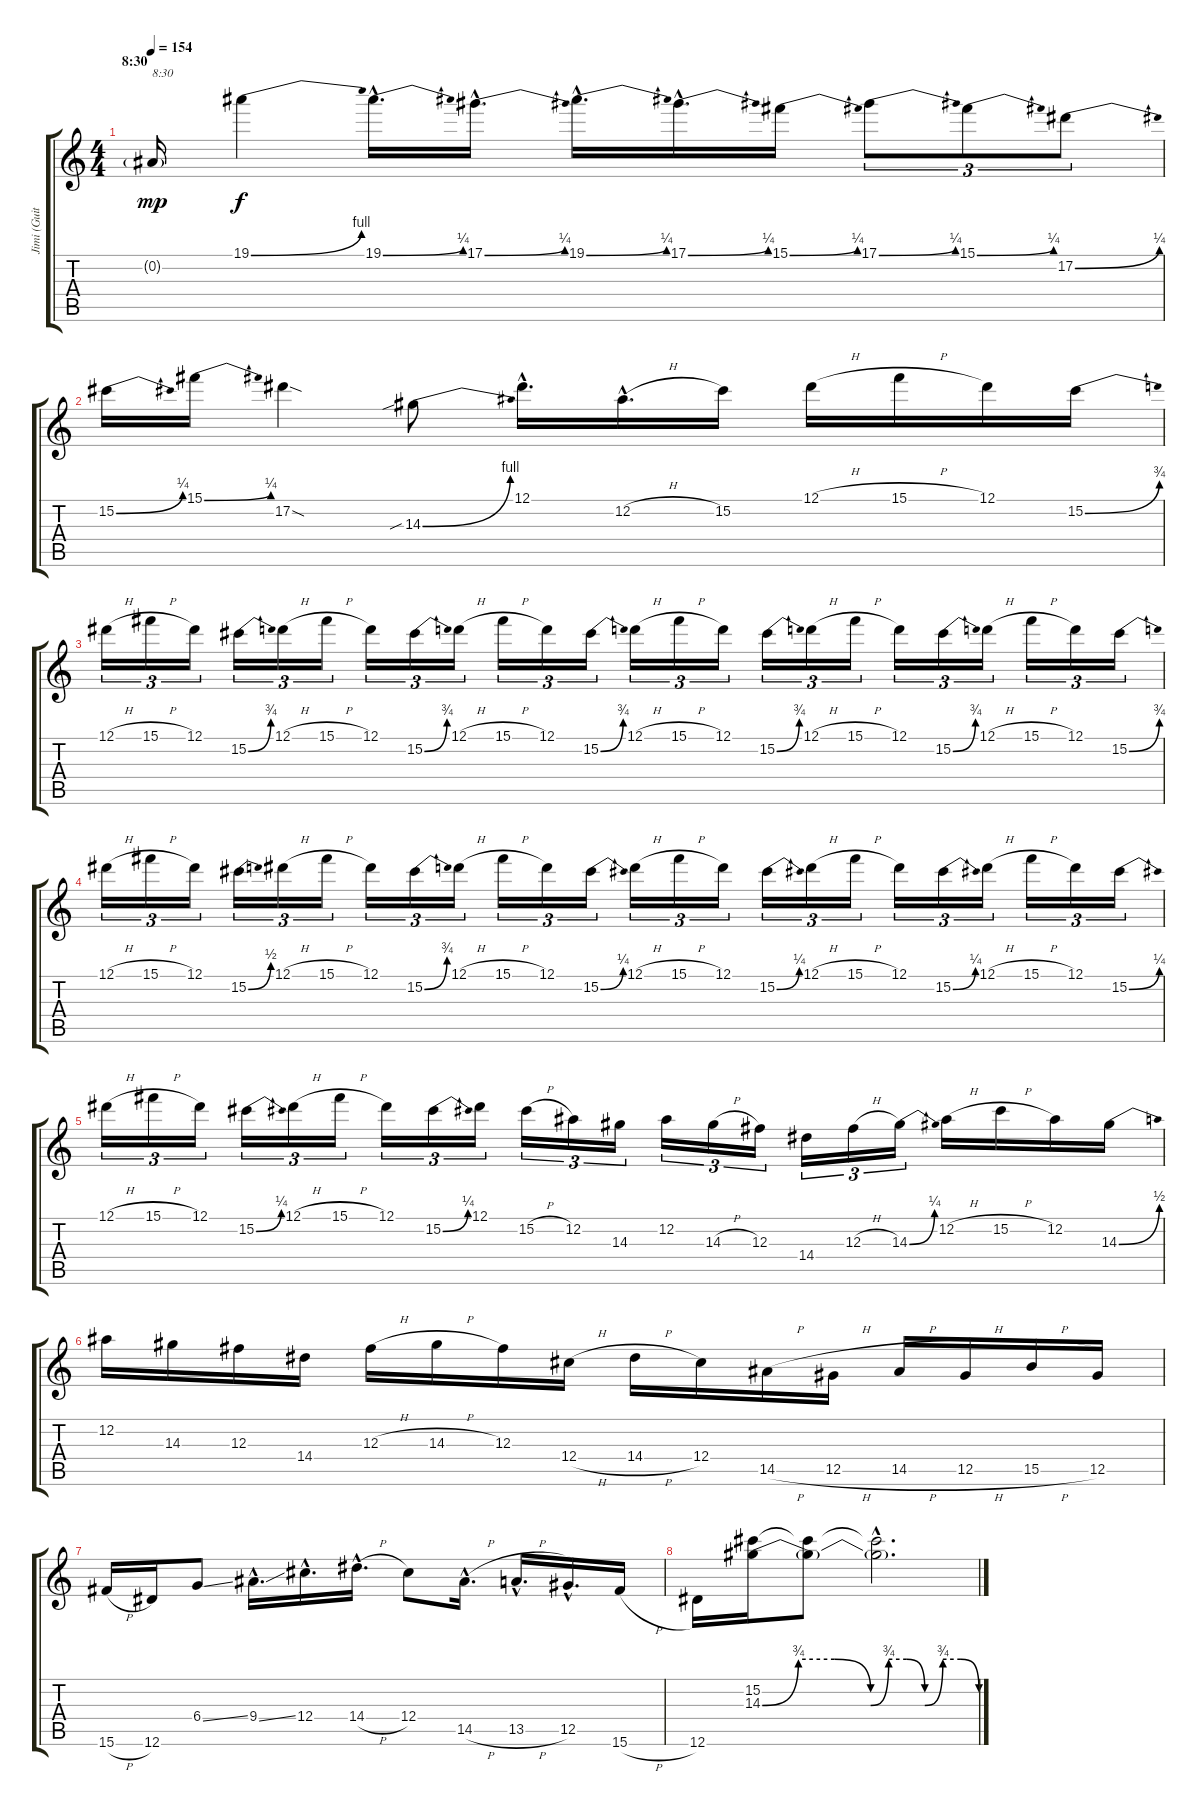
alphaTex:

\track ("Jimi (Guitar)" "Jimi (Guit") {instrument overdrivenguitar}
\staff {score tabs}
\tuning (Eb4 Bb3 Gb3 Db3 Ab2 Eb2) {hide}
\ts (4 4)
\section ("" "8:30")
\tempo 154
\clef g2
\ks c
0.2{g}.16{txt "8:30" dy mp} 19.1{be (bend 0 0 60 4)}.4{dy f} 19.1{be (bend 0 0 60 1) hac}.16{d} 17.1{be (bend 0 0 60 1) hac}.16{d} 19.1{be (bend 0 0 60 1) hac}.16{d} 17.1{be (bend 0 0 60 1) hac}.16{d} 15.1{be (bend 0 0 60 1)}.16 17.1{be (bend 0 0 60 1)}.8{tu (3 2)} 15.1{be (bend 0 0 60 1)}.8{tu (3 2)} 17.2{be (bend 0 0 60 1)}.8{tu (3 2)} |
15.2{be (bend 0 0 60 1)}.16 15.1{be (bend 0 0 60 1)}.16 17.2{sod}.4 14.3{be (bend 0 0 60 4) sib}.8 12.1{hac}.16{d} 12.2{h hac}.16{d} 15.2.16 12.1{h}.16 15.1{h}.16 12.1.16 15.2{be (bend 0 0 60 3)}.16 |
12.1{h}.16{tu (3 2)} 15.1{h}.16{tu (3 2)} 12.1.16{tu (3 2)} 15.2{be (bend 0 0 60 3)}.16{tu (3 2)} 12.1{h}.16{tu (3 2)} 15.1{h}.16{tu (3 2)} 12.1.16{tu (3 2)} 15.2{be (bend 0 0 60 3)}.16{tu (3 2)} 12.1{h}.16{tu (3 2)} 15.1{h}.16{tu (3 2)} 12.1.16{tu (3 2)} 15.2{be (bend 0 0 60 3)}.16{tu (3 2)} 12.1{h}.16{tu (3 2)} 15.1{h}.16{tu (3 2)} 12.1.16{tu (3 2)} 15.2{be (bend 0 0 60 3)}.16{tu (3 2)} 12.1{h}.16{tu (3 2)} 15.1{h}.16{tu (3 2)} 12.1.16{tu (3 2)} 15.2{be (bend 0 0 60 3)}.16{tu (3 2)} 12.1{h}.16{tu (3 2)} 15.1{h}.16{tu (3 2)} 12.1.16{tu (3 2)} 15.2{be (bend 0 0 60 3)}.16{tu (3 2)} |
12.1{h}.16{tu (3 2)} 15.1{h}.16{tu (3 2)} 12.1.16{tu (3 2)} 15.2{be (bend 0 0 60 2)}.16{tu (3 2)} 12.1{h}.16{tu (3 2)} 15.1{h}.16{tu (3 2)} 12.1.16{tu (3 2)} 15.2{be (bend 0 0 60 3)}.16{tu (3 2)} 12.1{h}.16{tu (3 2)} 15.1{h}.16{tu (3 2)} 12.1.16{tu (3 2)} 15.2{be (bend 0 0 60 1)}.16{tu (3 2)} 12.1{h}.16{tu (3 2)} 15.1{h}.16{tu (3 2)} 12.1.16{tu (3 2)} 15.2{be (bend 0 0 60 1)}.16{tu (3 2)} 12.1{h}.16{tu (3 2)} 15.1{h}.16{tu (3 2)} 12.1.16{tu (3 2)} 15.2{be (bend 0 0 60 1)}.16{tu (3 2)} 12.1{h}.16{tu (3 2)} 15.1{h}.16{tu (3 2)} 12.1.16{tu (3 2)} 15.2{be (bend 0 0 60 1)}.16{tu (3 2)} |
12.1{h}.16{tu (3 2)} 15.1{h}.16{tu (3 2)} 12.1.16{tu (3 2)} 15.2{be (bend 0 0 60 1)}.16{tu (3 2)} 12.1{h}.16{tu (3 2)} 15.1{h}.16{tu (3 2)} 12.1.16{tu (3 2)} 15.2{be (bend 0 0 60 1)}.16{tu (3 2)} 12.1.16{tu (3 2)} 15.2{h}.16{tu (3 2)} 12.2.16{tu (3 2)} 14.3.16{tu (3 2)} 12.2.16{tu (3 2)} 14.3{h}.16{tu (3 2)} 12.3.16{tu (3 2)} 14.4.16{tu (3 2)} 12.3{h}.16{tu (3 2)} 14.3{be (bend 0 0 60 1)}.16{tu (3 2)} 12.2{h}.16 15.2{h}.16 12.2.16 14.3{be (bend 0 0 60 2)}.16 |
12.2.16 14.3.16 12.3.16 14.4.16 12.3{h}.16 14.3{h}.16 12.3.16 12.4{h}.16 14.4{h}.16 12.4.16 14.5{h}.16 12.5{h}.16 14.5{h}.16 12.5{h}.16 15.5{h}.16 12.5.16 |
15.6{h}.16 12.6.16 6.4{ss}.8 9.4{ss hac}.16{d} 12.4{hac}.16{d} 14.4{h hac}.16{d} 12.4.8 14.5{h hac}.16{d} 13.5{h hac}.16{d} 12.5{hac}.16{d} 15.6{h}.16 |
12.6.16 (15.2 14.3{be (custom 0 0 10 3 20 3 30 0 35 3 40 3 45 0 50 3 55 3 60 0)}).16 (15.2{t} 14.3{t}).8 (15.2{hac t} 14.3{hac t}).2{d}
